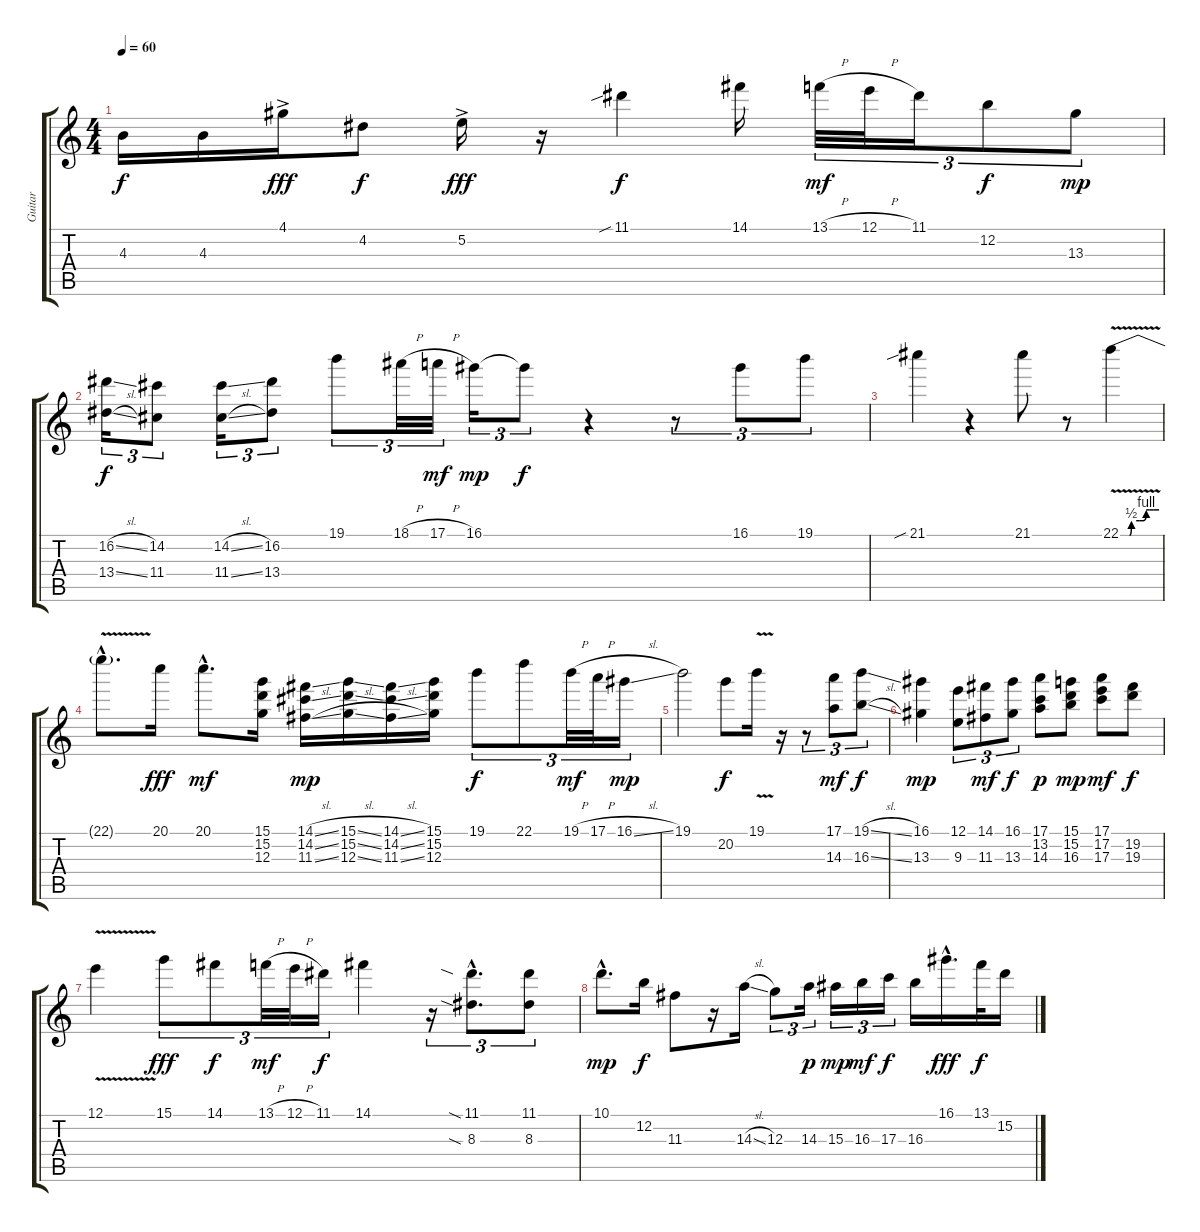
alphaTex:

\track ("Guitar" "Guitar") {instrument electricguitarjazz}
\staff {score tabs}
\tuning (E4 B3 G3 D3 A2 E2) {hide}
\ts (4 4)
\tempo 60
\clef g2
\ks c
4.3.16{dy f} 4.3.16 4.1{ac}.16{dy fff} 4.2.8{dy f} 5.2{ac}.16{dy fff} r.16 11.1{sib}.4{dy f} 14.1.16 13.1{h}.32{tu (3 2) dy mf} 12.1{h}.32{tu (3 2)} 11.1.16{tu (3 2)} 12.2.8{tu (3 2) dy f} 13.3.8{tu (3 2) dy mp} |
(16.2{sl} 13.4{sl}).16{tu (3 2) dy f} (14.2 11.4).8{tu (3 2)} (14.2{sl} 11.4{sl}).16{tu (3 2)} (16.2 13.4).8{tu (3 2)} 19.1.8{tu (3 2)} 18.1{h}.32{tu (3 2)} 17.1{h}.32{tu (3 2) dy mf} 16.1.16{tu (3 2) dy mp} 16.1{t}.8{tu (3 2) dy f} r.4 r.8{tu (3 2)} 16.1.8{tu (3 2)} 19.1.8{tu (3 2)} |
21.1{sib}.4 r.4 21.1.8 r.8 22.1{be (custom 0 0 14 0 17 2 30 2 35 2 40 4 45 4 51 4 60 4) v}.4 |
22.1{hac t}.8{d} 20.1.16{dy fff} 20.1{hac}.8{d dy mf} (15.1 15.2 12.3).16 (14.1{sl} 14.2{sl} 11.3{sl}).16{dy mp} (15.1{sl} 15.2{sl} 12.3{sl}).16 (14.1{sl} 14.2{sl} 11.3{sl}).16 (15.1 15.2 12.3).16 19.1.8{tu (3 2) dy f} 22.1.8{tu (3 2)} 19.1{h}.32{tu (3 2) dy mf} 17.1{h}.32{tu (3 2)} 16.1{sl}.16{tu (3 2) dy mp} |
19.1.2 20.2.8{dy f} 19.1{v}.16 r.16 r.8{tu (3 2)} (17.1 14.3).8{tu (3 2) dy mf} (19.1{sl} 16.3{sl}).8{tu (3 2) dy f} |
(16.1 13.3).4{dy mp} (12.1 9.3).8{tu (3 2)} (14.1 11.3).8{tu (3 2) dy mf} (16.1 13.3).8{tu (3 2) dy f} (17.1 13.2 14.3).8{dy p} (15.1 15.2 16.3).8{dy mp} (17.1 17.2 17.3).8{dy mf} (19.2 19.3).8{dy f} |
12.1{v}.4 15.1.8{tu (3 2) dy fff} 14.1.8{tu (3 2) dy f} 13.1{h}.32{tu (3 2) dy mf} 12.1{h}.32{tu (3 2)} 11.1.16{tu (3 2) dy f} 14.1.4 r.16{tu (3 2)} (11.1{sia hac} 8.3{sia hac}).8{d tu (3 2)} (11.1 8.3).8{tu (3 2)} |
10.1{hac}.8{d dy mp} 12.2.16{dy f} 11.3.8 r.16 14.3{sl}.16 12.3.8{tu (3 2)} 14.3.16{tu (3 2) dy p} 15.3.16{tu (3 2) dy mp} 16.3.16{tu (3 2) dy mf} 17.3.16{tu (3 2) dy f} 16.3.16 16.1{hac}.16{d dy fff} 13.1.32{dy f} 15.2.16
